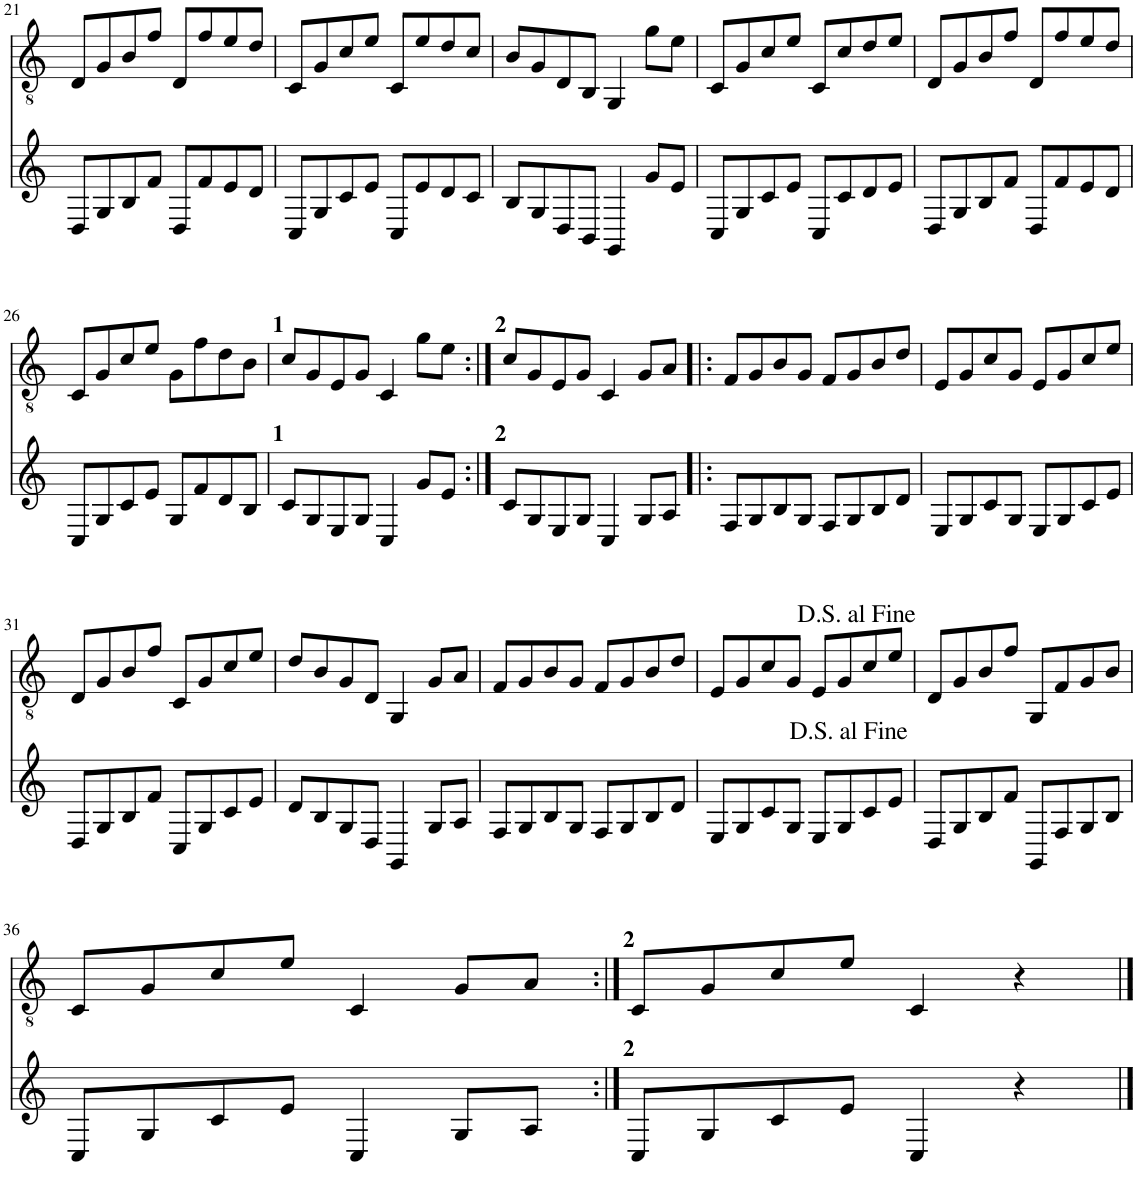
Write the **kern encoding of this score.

**kern	**kern
*part2	*part1
*staff2	*staff1
*	*I"Acoustic Guitar
*	*I'Ac Gtr
!!LO:PB:g=z
*clefG2	*clefGv2
*k[]	*k[]
*M4/4	*M4/4
*met(c)	*met(c)
=21	=21
8D/L	8D/L
8G/	8G/
8B/	8B/
8f/J	8f/J
8D/L	8D/L
8f/	8f/
8e/	8e/
8d/J	8d/J
=22	=22
8C/L	8C/L
8G/	8G/
8c/	8c/
8e/J	8e/J
8C/L	8C/L
8e/	8e/
8d/	8d/
8c/J	8c/J
=23	=23
8B/L	8B/L
8G/	8G/
8D/	8D/
8BB/J	8BB/J
4GG/	4GG/
8g/L	8g\L
8e/J	8e\J
=24	=24
8C/L	8C/L
8G/	8G/
8c/	8c/
8e/J	8e/J
8C/L	8C/L
8c/	8c/
8d/	8d/
8e/J	8e/J
=25	=25
8D/L	8D/L
8G/	8G/
8B/	8B/
8f/J	8f/J
8D/L	8D/L
8f/	8f/
8e/	8e/
8d/J	8d/J
!!LO:LB:g=z
=26	=26
8C/L	8C/L
8G/	8G/
8c/	8c/
8e/J	8e/J
8G/L	8G\L
8f/	8f\
8d/	8d\
8B/J	8B\J
=27	=27
8c/L	8c/L
8G/	8G/
8E/	8E/
8G/J	8G/J
4C/	4C/
8g/L	8g\L
8e/J	8e\J
=28:|!	=28:|!
8c/L	8c/L
8G/	8G/
8E/	8E/
8G/J	8G/J
4C/	4C/
8G/L	8G/L
8A/J	8A/J
=29!|:	=29!|:
8F/L	8F/L
8G/	8G/
8B/	8B/
8G/J	8G/J
8F/L	8F/L
8G/	8G/
8B/	8B/
8d/J	8d/J
=30	=30
8E/L	8E/L
8G/	8G/
8c/	8c/
8G/J	8G/J
8E/L	8E/L
8G/	8G/
8c/	8c/
8e/J	8e/J
!!LO:LB:g=z
=31	=31
8D/L	8D/L
8G/	8G/
8B/	8B/
8f/J	8f/J
8C/L	8C/L
8G/	8G/
8c/	8c/
8e/J	8e/J
=32	=32
8d/L	8d/L
8B/	8B/
8G/	8G/
8D/J	8D/J
4GG/	4GG/
8G/L	8G/L
8A/J	8A/J
=33	=33
8F/L	8F/L
8G/	8G/
8B/	8B/
8G/J	8G/J
8F/L	8F/L
8G/	8G/
8B/	8B/
8d/J	8d/J
=34	=34
8E/L	8E/L
8G/	8G/
8c/	8c/
8G/J	8G/J
8E/L	8E/L
8G/	8G/
8c/	8c/
8e/J	8e/J
=35	=35
8D/L	8D/L
8G/	8G/
8B/	8B/
8f/J	8f/J
8GG/L	8GG/L
8F/	8F/
8G/	8G/
8B/J	8B/J
!!LO:LB:g=z
=36	=36
8C/L	8C/L
8G/	8G/
8c/	8c/
8e/J	8e/J
4C/	4C/
8G/L	8G/L
8A/J	8A/J
=37:|!	=37:|!
8C/L	8C/L
8G/	8G/
8c/	8c/
8e/J	8e/J
4C/	4C/
4r	4r
==	==
*-	*-
